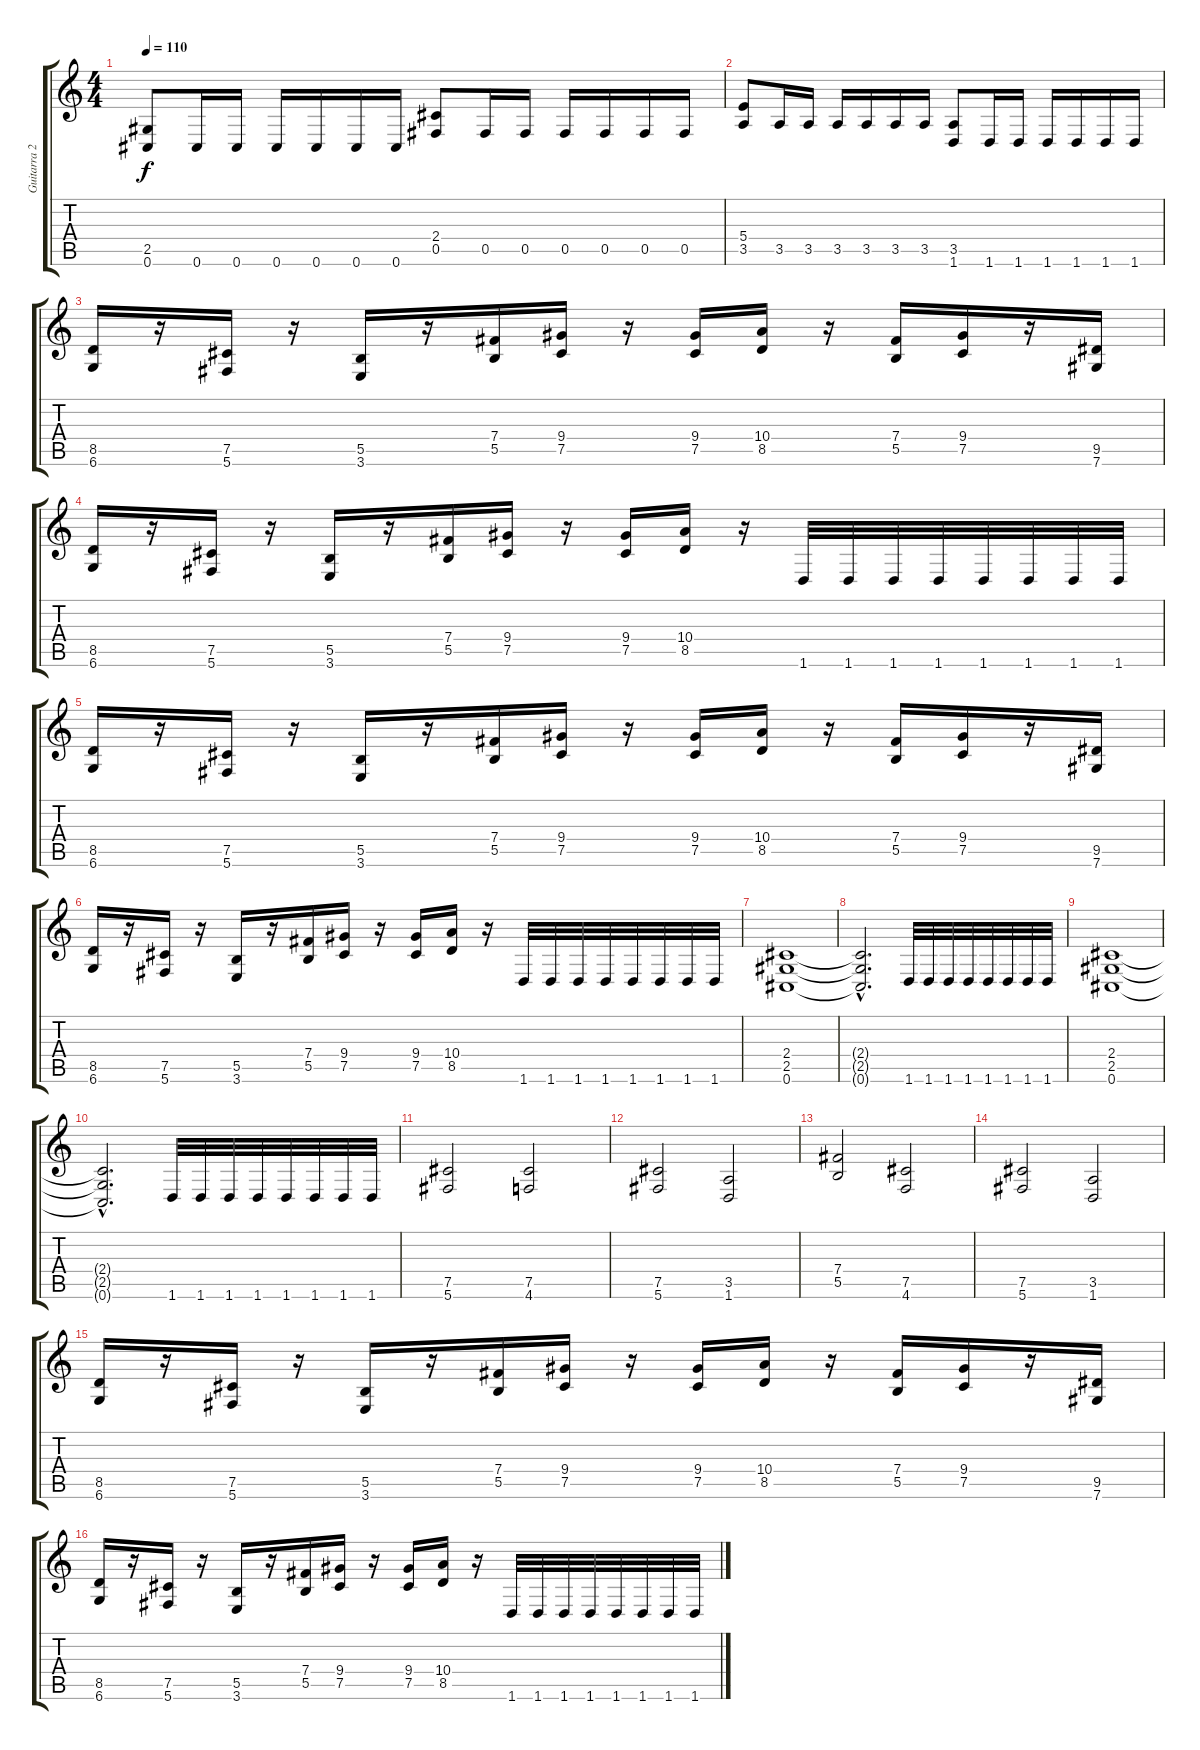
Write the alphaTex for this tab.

\track ("Guitarra 2" "Guitarra 2") {instrument distortionguitar}
\staff {score tabs}
\tuning (Db4 Ab3 E3 B2 Gb2 Db2) {hide}
\ts (4 4)
\tempo 110
\clef g2
\ks c
(2.5 0.6).8{dy f} 0.6.16 0.6.16 0.6.16 0.6.16 0.6.16 0.6.16 (2.4 0.5).8 0.5.16 0.5.16 0.5.16 0.5.16 0.5.16 0.5.16 |
(5.4 3.5).8 3.5.16 3.5.16 3.5.16 3.5.16 3.5.16 3.5.16 (3.5 1.6).8 1.6.16 1.6.16 1.6.16 1.6.16 1.6.16 1.6.16 |
(8.5 6.6).16 r.16 (7.5 5.6).16 r.16 (5.5 3.6).16 r.16 (7.4 5.5).16 (9.4 7.5).16 r.16 (9.4 7.5).16 (10.4 8.5).16 r.16 (7.4 5.5).16 (9.4 7.5).16 r.16 (9.5 7.6).16 |
(8.5 6.6).16 r.16 (7.5 5.6).16 r.16 (5.5 3.6).16 r.16 (7.4 5.5).16 (9.4 7.5).16 r.16 (9.4 7.5).16 (10.4 8.5).16 r.16 1.6.32 1.6.32 1.6.32 1.6.32 1.6.32 1.6.32 1.6.32 1.6.32 |
(8.5 6.6).16 r.16 (7.5 5.6).16 r.16 (5.5 3.6).16 r.16 (7.4 5.5).16 (9.4 7.5).16 r.16 (9.4 7.5).16 (10.4 8.5).16 r.16 (7.4 5.5).16 (9.4 7.5).16 r.16 (9.5 7.6).16 |
(8.5 6.6).16 r.16 (7.5 5.6).16 r.16 (5.5 3.6).16 r.16 (7.4 5.5).16 (9.4 7.5).16 r.16 (9.4 7.5).16 (10.4 8.5).16 r.16 1.6.32 1.6.32 1.6.32 1.6.32 1.6.32 1.6.32 1.6.32 1.6.32 |
(2.4 2.5 0.6).1 |
(2.4{hac t} 2.5{hac t} 0.6{hac t}).2{d} 1.6.32 1.6.32 1.6.32 1.6.32 1.6.32 1.6.32 1.6.32 1.6.32 |
(2.4 2.5 0.6).1 |
(2.4{hac t} 2.5{hac t} 0.6{hac t}).2{d} 1.6.32 1.6.32 1.6.32 1.6.32 1.6.32 1.6.32 1.6.32 1.6.32 |
(7.5 5.6).2 (7.5 4.6).2 |
(7.5 5.6).2 (3.5 1.6).2 |
(7.4 5.5).2 (7.5 4.6).2 |
(7.5 5.6).2 (3.5 1.6).2 |
(8.5 6.6).16 r.16 (7.5 5.6).16 r.16 (5.5 3.6).16 r.16 (7.4 5.5).16 (9.4 7.5).16 r.16 (9.4 7.5).16 (10.4 8.5).16 r.16 (7.4 5.5).16 (9.4 7.5).16 r.16 (9.5 7.6).16 |
(8.5 6.6).16 r.16 (7.5 5.6).16 r.16 (5.5 3.6).16 r.16 (7.4 5.5).16 (9.4 7.5).16 r.16 (9.4 7.5).16 (10.4 8.5).16 r.16 1.6.32 1.6.32 1.6.32 1.6.32 1.6.32 1.6.32 1.6.32 1.6.32
